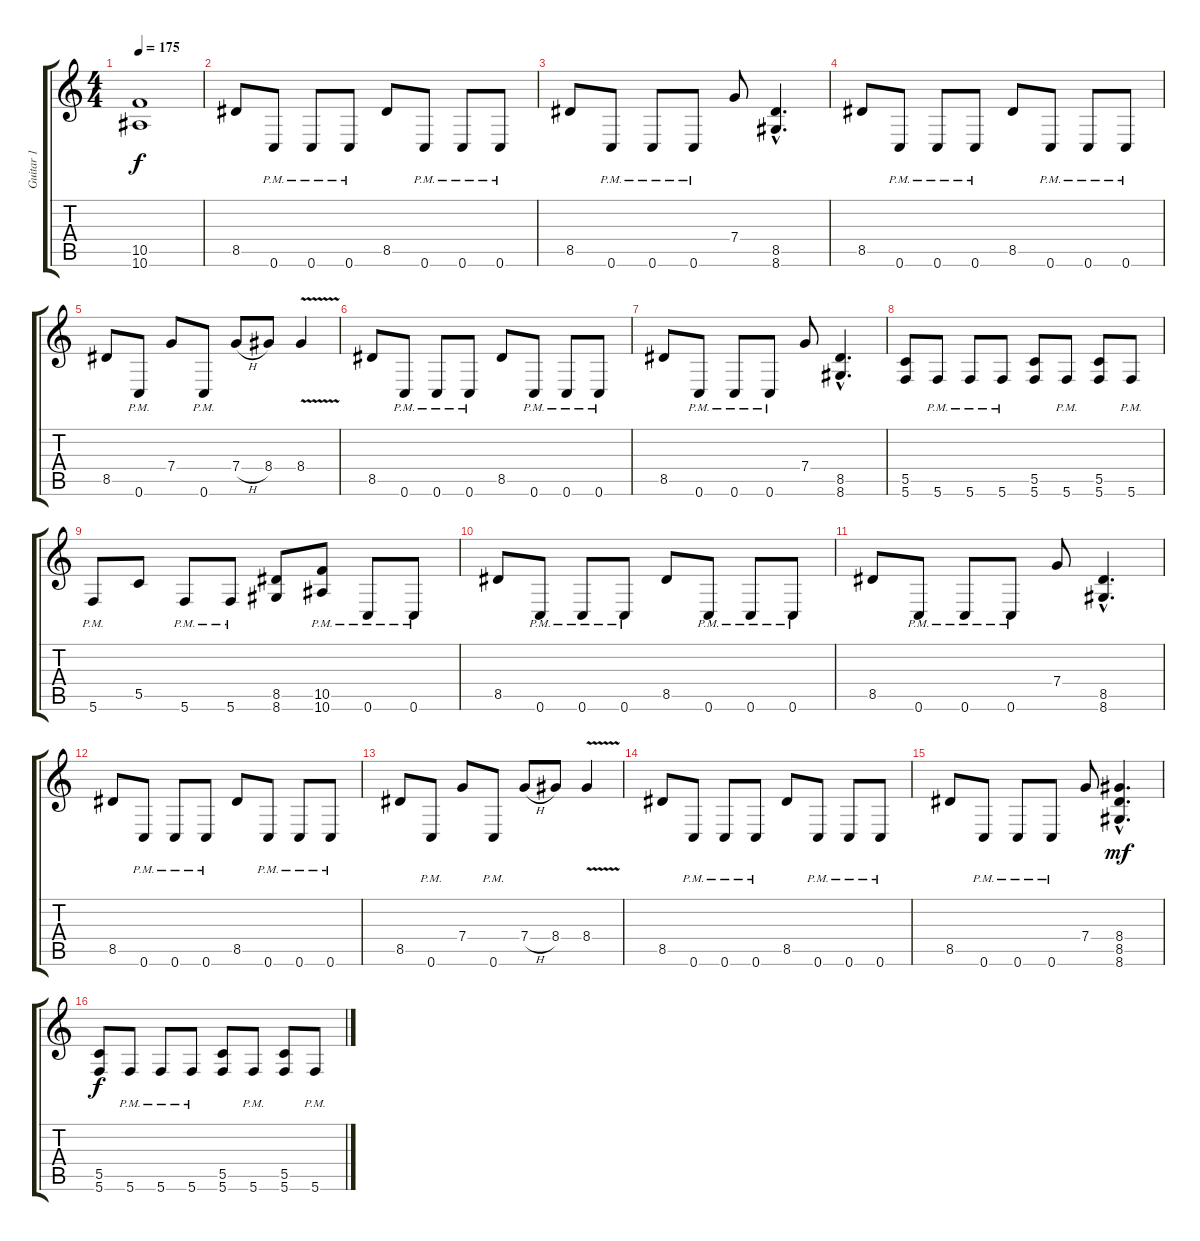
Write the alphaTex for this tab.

\track ("Guitar 1" "Guitar 1") {instrument distortionguitar}
\staff {score tabs}
\tuning (D4 A3 F3 C3 G2 C2) {hide}
\ts (4 4)
\tempo 175
\clef g2
\ks c
(10.5 10.6).1{dy f} |
8.5.8 0.6{pm}.8 0.6{pm}.8 0.6{pm}.8 8.5.8 0.6{pm}.8 0.6{pm}.8 0.6{pm}.8 |
8.5.8 0.6{pm}.8 0.6{pm}.8 0.6{pm}.8 7.4.8 (8.5{hac} 8.6{hac}).4{d} |
8.5.8 0.6{pm}.8 0.6{pm}.8 0.6{pm}.8 8.5.8 0.6{pm}.8 0.6{pm}.8 0.6{pm}.8 |
8.5.8 0.6{pm}.8 7.4.8 0.6{pm}.8 7.4{h}.8 8.4.8 8.4{v}.4 |
8.5.8 0.6{pm}.8 0.6{pm}.8 0.6{pm}.8 8.5.8 0.6{pm}.8 0.6{pm}.8 0.6{pm}.8 |
8.5.8 0.6{pm}.8 0.6{pm}.8 0.6{pm}.8 7.4.8 (8.5{hac} 8.6{hac}).4{d} |
(5.5 5.6).8 5.6{pm}.8 5.6{pm}.8 5.6{pm}.8 (5.5 5.6).8 5.6{pm}.8 (5.5 5.6).8 5.6{pm}.8 |
5.6{pm}.8 5.5.8 5.6{pm}.8 5.6{pm}.8 (8.5 8.6).8 (10.5 10.6{pm}).8 0.6{pm}.8 0.6{pm}.8 |
8.5.8 0.6{pm}.8 0.6{pm}.8 0.6{pm}.8 8.5.8 0.6{pm}.8 0.6{pm}.8 0.6{pm}.8 |
8.5.8 0.6{pm}.8 0.6{pm}.8 0.6{pm}.8 7.4.8 (8.5{hac} 8.6{hac}).4{d} |
8.5.8 0.6{pm}.8 0.6{pm}.8 0.6{pm}.8 8.5.8 0.6{pm}.8 0.6{pm}.8 0.6{pm}.8 |
8.5.8 0.6{pm}.8 7.4.8 0.6{pm}.8 7.4{h}.8 8.4.8 8.4{v}.4 |
8.5.8 0.6{pm}.8 0.6{pm}.8 0.6{pm}.8 8.5.8 0.6{pm}.8 0.6{pm}.8 0.6{pm}.8 |
8.5.8 0.6{pm}.8 0.6{pm}.8 0.6{pm}.8 7.4.8 (8.4{hac} 8.5{hac} 8.6{hac}).4{d dy mf} |
(5.5 5.6).8{dy f} 5.6{pm}.8 5.6{pm}.8 5.6{pm}.8 (5.5 5.6).8 5.6{pm}.8 (5.5 5.6).8 5.6{pm}.8
